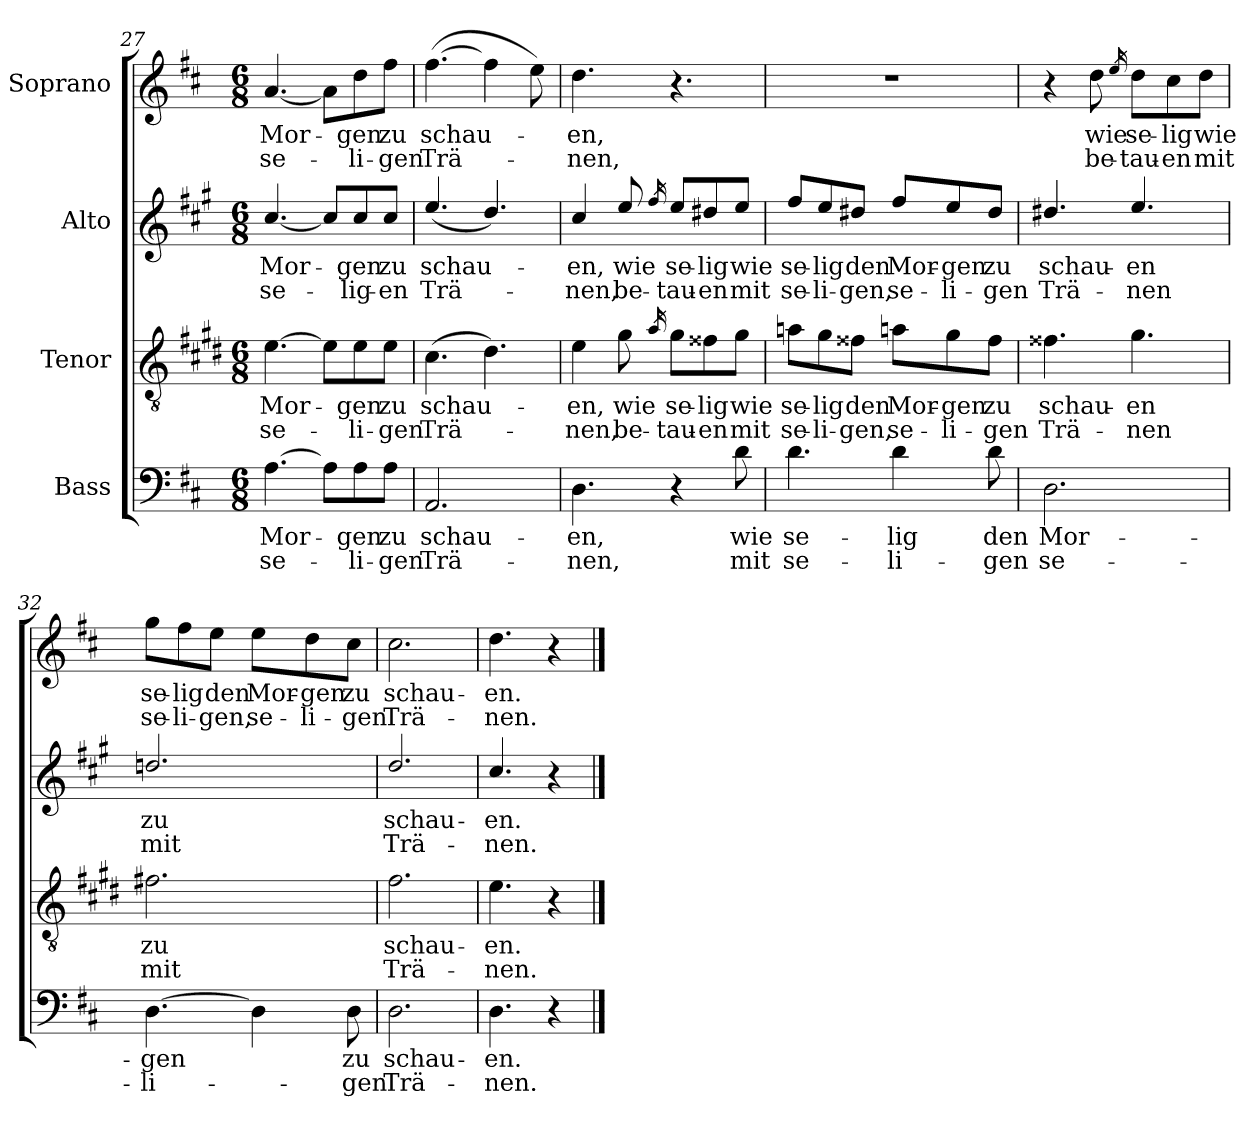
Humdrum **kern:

**kern	**text	**text	**kern	**text	**text	**kern	**text	**text	**kern	**text	**text
*part4	*part4	*part4	*part3	*part3	*part3	*part2	*part2	*part2	*part1	*part1	*part1
*staff4	*staff4	*staff4	*staff3	*staff3	*staff3	*staff2	*staff2	*staff2	*staff1	*staff1	*staff1
*I"Bass	*	*	*I"Tenor	*	*	*I"Alto	*	*	*I"Soprano	*	*
!!LO:LB:g=z
*clefF4	*	*	*clefGv2	*	*	*clefG2	*	*	*clefG2	*	*
*	*	*	*ITrd1c2	*	*	*ITrd4c7	*	*	*	*	*
*k[f#c#]	*	*	*k[f#c#]	*	*	*k[f#c#]	*	*	*k[f#c#]	*	*
*M6/8	*	*	*M6/8	*	*	*M6/8	*	*	*M6/8	*	*
=27	=27	=27	=27	=27	=27	=27	=27	=27	=27	=27	=27
!	!LO:LY:b	!LO:LY:b	!	!LO:LY:b	!LO:LY:b	!	!LO:LY:b	!LO:LY:b	!	!LO:LY:b	!LO:LY:b
[4.A\	Mor-	se-	[4.d\	Mor-	se-	[4.f#/	Mor-	se-	[4.a/	Mor-	se-
8A\L]	.	.	8d\L]	.	.	8f#/L]	.	.	8a\L]	.	.
!	!LO:LY:b	!LO:LY:b	!	!LO:LY:b	!LO:LY:b	!	!LO:LY:b	!LO:LY:b	!	!LO:LY:b	!LO:LY:b
8A\	-gen	-li-	8d\	-gen	-li-	8f#/	-gen	-lig-	8dd\	-gen	-li-
!	!LO:LY:b	!LO:LY:b	!	!LO:LY:b	!LO:LY:b	!	!LO:LY:b	!LO:LY:b	!	!LO:LY:b	!LO:LY:b
8A\J	zu	-gen	8d\J	zu	-gen	8f#/J	zu	-en	8ff#\J	zu	-gen
=28	=28	=28	=28	=28	=28	=28	=28	=28	=28	=28	=28
!	!LO:LY:b	!LO:LY:b	!	!LO:LY:b	!LO:LY:b	!	!LO:LY:b	!LO:LY:b	!	!LO:LY:b	!LO:LY:b
2.AA/	schau-	Trä-	(4.B\	schau-	Trä-	(4.a/	schau-	Trä-	([4.ff#\	schau-	Trä-
.	.	.	4.c#\)	.	.	4.g/)	.	.	4ff#\]	.	.
.	.	.	.	.	.	.	.	.	8ee\)	.	.
=29	=29	=29	=29	=29	=29	=29	=29	=29	=29	=29	=29
!	!LO:LY:b	!LO:LY:b	!	!LO:LY:b	!LO:LY:b	!	!LO:LY:b	!LO:LY:b	!	!LO:LY:b	!LO:LY:b
4.D\	-en,	-nen,	4d\	-en,	-nen,	4f#/	-en,	-nen,	4.dd\	-en,	-nen,
!	!	!	!	!LO:LY:b	!LO:LY:b	!	!LO:LY:b	!LO:LY:b	!	!	!
.	.	.	8f#\	wie	be-	8a/	wie	be-	.	.	.
.	.	.	16qg/	.	.	16qb/	.	.	.	.	.
!	!	!	!	!LO:LY:b	!LO:LY:b	!	!LO:LY:b	!LO:LY:b	!	!	!
4r	.	.	8f#\L	se-	-tau-	8a/L	se-	-tau-	4.r	.	.
!	!	!	!	!LO:LY:b	!LO:LY:b	!	!LO:LY:b	!LO:LY:b	!	!	!
.	.	.	8e#X\	-lig	-en	8g#X/	-lig	-en	.	.	.
!	!LO:LY:b	!LO:LY:b	!	!LO:LY:b	!LO:LY:b	!	!LO:LY:b	!LO:LY:b	!	!	!
8d\	wie	mit	8f#\J	wie	mit	8a/J	wie	mit	.	.	.
=30	=30	=30	=30	=30	=30	=30	=30	=30	=30	=30	=30
!	!LO:LY:b	!LO:LY:b	!	!LO:LY:b	!LO:LY:b	!	!LO:LY:b	!LO:LY:b	!	!	!
4.d\	se-	se-	8gn\L	se-	se-	8b/L	se-	se-	2.r	.	.
!	!	!	!	!LO:LY:b	!LO:LY:b	!	!LO:LY:b	!LO:LY:b	!	!	!
.	.	.	8f#\	-lig	-li-	8a/	-lig	-li-	.	.	.
!	!	!	!	!LO:LY:b	!LO:LY:b	!	!LO:LY:b	!LO:LY:b	!	!	!
.	.	.	8e#X\J	den	-gen,	8g#X/J	den	-gen,	.	.	.
!	!LO:LY:b	!LO:LY:b	!	!LO:LY:b	!LO:LY:b	!	!LO:LY:b	!LO:LY:b	!	!	!
4d\	-lig	-li-	8gn\L	Mor-	se-	8b/L	Mor-	se-	.	.	.
!	!	!	!	!LO:LY:b	!LO:LY:b	!	!LO:LY:b	!LO:LY:b	!	!	!
.	.	.	8f#\	-gen	-li-	8a/	-gen	-li-	.	.	.
!	!LO:LY:b	!LO:LY:b	!	!LO:LY:b	!LO:LY:b	!	!LO:LY:b	!LO:LY:b	!	!	!
8d\	den	-gen	8e#\J	zu	-gen	8g#/J	zu	-gen	.	.	.
!!LO:LB:g=z
=31	=31	=31	=31	=31	=31	=31	=31	=31	=31	=31	=31
!	!LO:LY:b	!LO:LY:b	!	!LO:LY:b	!LO:LY:b	!	!LO:LY:b	!LO:LY:b	!	!	!
2.D\	Mor-	se-	4.e#X\	schau-	Trä-	4.g#X/	schau-	Trä-	4r	.	.
!	!	!	!	!	!	!	!	!	!	!LO:LY:b	!LO:LY:b
.	.	.	.	.	.	.	.	.	8dd\	wie	be-
.	.	.	.	.	.	.	.	.	16qee/	.	.
!	!	!	!	!LO:LY:b	!LO:LY:b	!	!LO:LY:b	!LO:LY:b	!	!LO:LY:b	!LO:LY:b
.	.	.	4.f#\	-en	-nen	4.a/	-en	-nen	8dd\L	se-	-tau-
!	!	!	!	!	!	!	!	!	!	!LO:LY:b	!LO:LY:b
.	.	.	.	.	.	.	.	.	8cc#\	-lig	-en
!	!	!	!	!	!	!	!	!	!	!LO:LY:b	!LO:LY:b
.	.	.	.	.	.	.	.	.	8dd\J	wie	mit
=32	=32	=32	=32	=32	=32	=32	=32	=32	=32	=32	=32
!	!LO:LY:b	!LO:LY:b	!	!LO:LY:b	!LO:LY:b	!	!LO:LY:b	!LO:LY:b	!	!LO:LY:b	!LO:LY:b
[4.D\	-gen	-li-	2.en\	zu	mit	2.gn/	zu	mit	8gg\L	se-	se-
!	!	!	!	!	!	!	!	!	!	!LO:LY:b	!LO:LY:b
.	.	.	.	.	.	.	.	.	8ff#\	-lig	-li-
!	!	!	!	!	!	!	!	!	!	!LO:LY:b	!LO:LY:b
.	.	.	.	.	.	.	.	.	8ee\J	den	-gen,
!	!	!	!	!	!	!	!	!	!	!LO:LY:b	!LO:LY:b
4D\]	.	.	.	.	.	.	.	.	8ee\L	Mor-	se-
!	!	!	!	!	!	!	!	!	!	!LO:LY:b	!LO:LY:b
.	.	.	.	.	.	.	.	.	8dd\	-gen	-li-
!	!LO:LY:b	!LO:LY:b	!	!	!	!	!	!	!	!LO:LY:b	!LO:LY:b
8D\	zu	-gen	.	.	.	.	.	.	8cc#\J	zu	-gen
=33	=33	=33	=33	=33	=33	=33	=33	=33	=33	=33	=33
!	!LO:LY:b	!LO:LY:b	!	!LO:LY:b	!LO:LY:b	!	!LO:LY:b	!LO:LY:b	!	!LO:LY:b	!LO:LY:b
2.D\	schau-	Trä-	2.e\	schau-	Trä-	2.g/	schau-	Trä-	2.cc#\	schau-	Trä-
=34	=34	=34	=34	=34	=34	=34	=34	=34	=34	=34	=34
!	!LO:LY:b	!LO:LY:b	!	!LO:LY:b	!LO:LY:b	!	!LO:LY:b	!LO:LY:b	!	!LO:LY:b	!LO:LY:b
4.D\	-en.	-nen.	4.d\	-en.	-nen.	4.f#/	-en.	-nen.	4.dd\	-en.	-nen.
4r	.	.	4r	.	.	4r	.	.	4r	.	.
==	==	==	==	==	==	==	==	==	==	==	==
*-	*-	*-	*-	*-	*-	*-	*-	*-	*-	*-	*-
